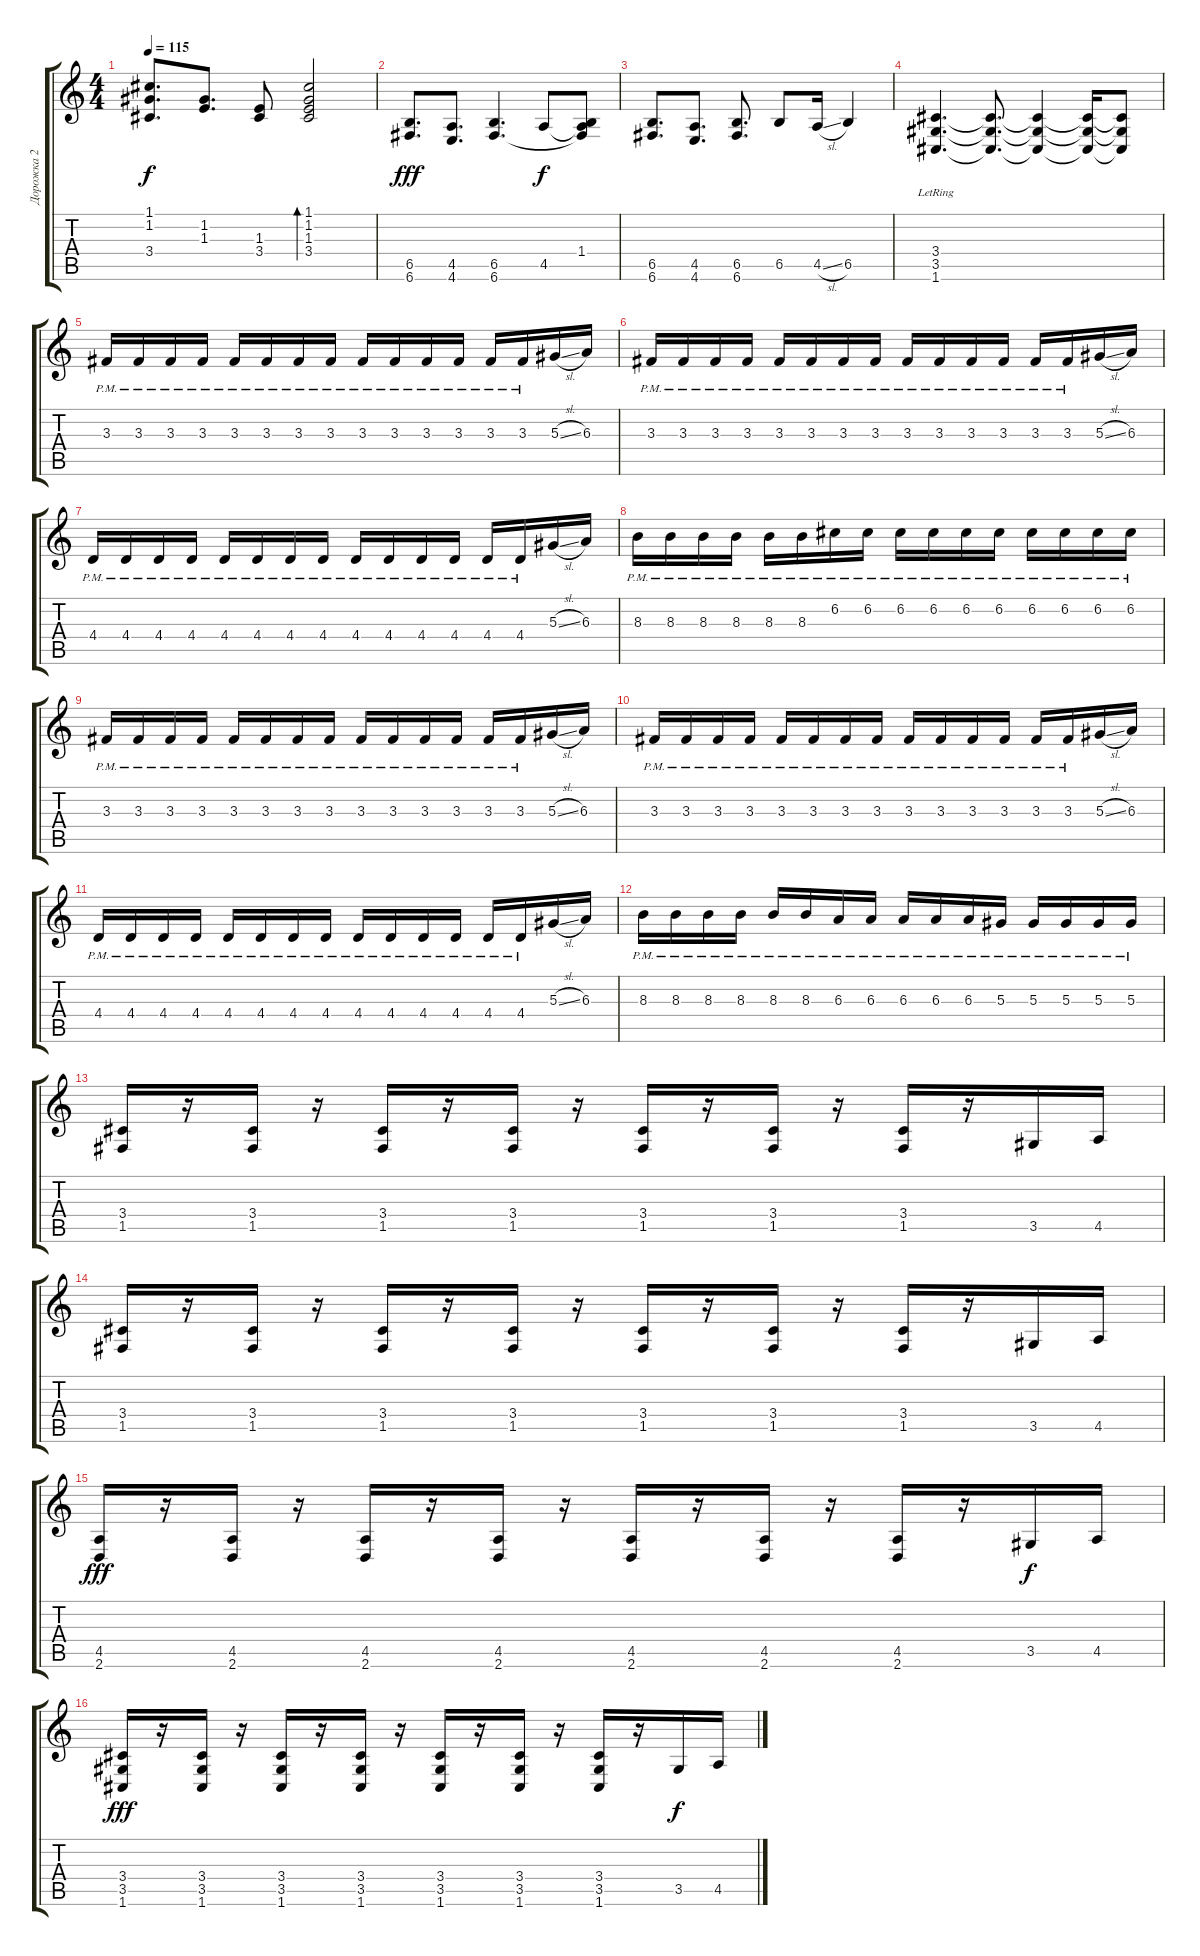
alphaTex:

\track ("Дорожка 2" "Дорожка 2") {instrument distortionguitar}
\staff {score tabs}
\tuning (C4 G3 Eb3 Bb2 F2 C2) {hide}
\ts (4 4)
\tempo 115
\clef g2
\ks c
(1.1 1.2 3.4{t}).8{d dy f} (1.2 1.3).8{d} (1.3 3.4).8 (1.1 1.2 1.3 3.4).2{bd 120} |
(6.5 6.6).8{d dy fff} (4.5 4.6).8{d} (6.5 6.6).4{d} 4.5.8{dy f} (1.4 4.5{t} 6.6{t}).8 |
(6.5 6.6).8{d} (4.5 4.6).8{d} (6.5 6.6).8{d} 6.5.8 4.5{sl}.16 6.5.4 |
(3.4{lr} 3.5{lr} 1.6{lr}).4{d} (3.4{t} 3.5{t} 1.6{t}).8{d} (3.4{t} 3.5{t} 1.6{t}).4 (3.4{t} 3.5{t} 1.6{t}).16 (3.4{t} 3.5{t} 1.6{t}).8 |
3.3{pm}.16{instrument electricguitarjazz} 3.3{pm}.16 3.3{pm}.16 3.3{pm}.16 3.3{pm}.16 3.3{pm}.16 3.3{pm}.16 3.3{pm}.16 3.3{pm}.16 3.3{pm}.16 3.3{pm}.16 3.3{pm}.16 3.3{pm}.16 3.3{pm}.16 5.3{sl}.16 6.3.16 |
3.3{pm}.16 3.3{pm}.16 3.3{pm}.16 3.3{pm}.16 3.3{pm}.16 3.3{pm}.16 3.3{pm}.16 3.3{pm}.16 3.3{pm}.16 3.3{pm}.16 3.3{pm}.16 3.3{pm}.16 3.3{pm}.16 3.3{pm}.16 5.3{sl}.16 6.3.16 |
4.4{pm}.16 4.4{pm}.16 4.4{pm}.16 4.4{pm}.16 4.4{pm}.16 4.4{pm}.16 4.4{pm}.16 4.4{pm}.16 4.4{pm}.16 4.4{pm}.16 4.4{pm}.16 4.4{pm}.16 4.4{pm}.16 4.4{pm}.16 5.3{sl}.16 6.3.16 |
8.3{pm}.16 8.3{pm}.16 8.3{pm}.16 8.3{pm}.16 8.3{pm}.16 8.3{pm}.16 6.2{pm}.16 6.2{pm}.16 6.2{pm}.16 6.2{pm}.16 6.2{pm}.16 6.2{pm}.16 6.2{pm}.16 6.2{pm}.16 6.2{pm}.16 6.2{pm}.16 |
3.3{pm}.16 3.3{pm}.16 3.3{pm}.16 3.3{pm}.16 3.3{pm}.16 3.3{pm}.16 3.3{pm}.16 3.3{pm}.16 3.3{pm}.16 3.3{pm}.16 3.3{pm}.16 3.3{pm}.16 3.3{pm}.16 3.3{pm}.16 5.3{sl}.16 6.3.16 |
3.3{pm}.16 3.3{pm}.16 3.3{pm}.16 3.3{pm}.16 3.3{pm}.16 3.3{pm}.16 3.3{pm}.16 3.3{pm}.16 3.3{pm}.16 3.3{pm}.16 3.3{pm}.16 3.3{pm}.16 3.3{pm}.16 3.3{pm}.16 5.3{sl}.16 6.3.16 |
4.4{pm}.16 4.4{pm}.16 4.4{pm}.16 4.4{pm}.16 4.4{pm}.16 4.4{pm}.16 4.4{pm}.16 4.4{pm}.16 4.4{pm}.16 4.4{pm}.16 4.4{pm}.16 4.4{pm}.16 4.4{pm}.16 4.4{pm}.16 5.3{sl}.16 6.3.16 |
8.3{pm}.16 8.3{pm}.16 8.3{pm}.16 8.3{pm}.16 8.3{pm}.16 8.3{pm}.16 6.3{pm}.16 6.3{pm}.16 6.3{pm}.16 6.3{pm}.16 6.3{pm}.16 5.3{pm}.16 5.3{pm}.16 5.3{pm}.16 5.3{pm}.16 5.3{pm}.16 |
(3.4 1.5).16{instrument distortionguitar} r.16 (3.4 1.5).16 r.16 (3.4 1.5).16 r.16 (3.4 1.5).16 r.16 (3.4 1.5).16 r.16 (3.4 1.5).16 r.16 (3.4 1.5).16 r.16 3.5.16 4.5.16 |
(3.4 1.5).16 r.16 (3.4 1.5).16 r.16 (3.4 1.5).16 r.16 (3.4 1.5).16 r.16 (3.4 1.5).16 r.16 (3.4 1.5).16 r.16 (3.4 1.5).16 r.16 3.5.16 4.5.16 |
(4.5 2.6).16{dy fff} r.16 (4.5 2.6).16 r.16 (4.5 2.6).16 r.16 (4.5 2.6).16 r.16 (4.5 2.6).16 r.16 (4.5 2.6).16 r.16 (4.5 2.6).16 r.16 3.5.16{dy f} 4.5.16 |
(3.4 3.5 1.6).16{dy fff} r.16 (3.4 3.5 1.6).16 r.16 (3.4 3.5 1.6).16 r.16 (3.4 3.5 1.6).16 r.16 (3.4 3.5 1.6).16 r.16 (3.4 3.5 1.6).16 r.16 (3.4 3.5 1.6).16 r.16 3.5.16{dy f} 4.5.16
